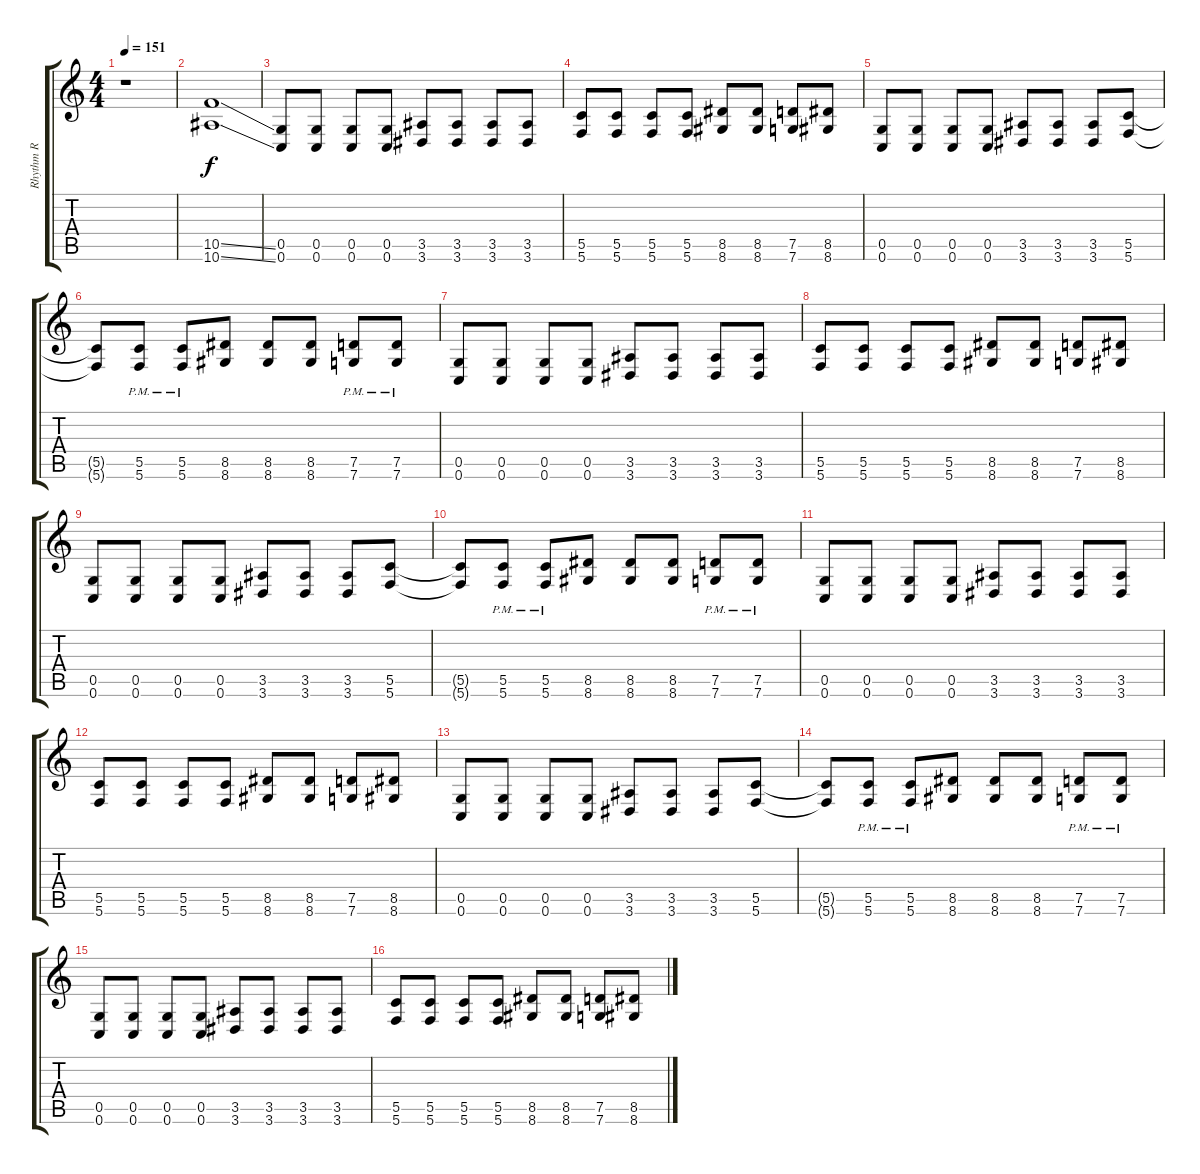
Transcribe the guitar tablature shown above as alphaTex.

\track ("Rhythm R" "Rhythm R") {instrument distortionguitar}
\staff {score tabs}
\tuning (D4 A3 F3 C3 G2 C2) {hide}
\ts (4 4)
\tempo 151
\clef g2
\ks c
r.1{dy f} |
(10.5{ss} 10.6{ss}).1 |
(0.5 0.6).8 (0.5 0.6).8 (0.5 0.6).8 (0.5 0.6).8 (3.5 3.6).8 (3.5 3.6).8 (3.5 3.6).8 (3.5 3.6).8 |
(5.5 5.6).8 (5.5 5.6).8 (5.5 5.6).8 (5.5 5.6).8 (8.5 8.6).8 (8.5 8.6).8 (7.5 7.6).8 (8.5 8.6).8 |
(0.5 0.6).8 (0.5 0.6).8 (0.5 0.6).8 (0.5 0.6).8 (3.5 3.6).8 (3.5 3.6).8 (3.5 3.6).8 (5.5 5.6).8 |
(5.5{t} 5.6{t}).8 (5.5{pm} 5.6{pm}).8 (5.5{pm} 5.6{pm}).8 (8.5 8.6).8 (8.5 8.6).8 (8.5 8.6).8 (7.5{pm} 7.6{pm}).8 (7.5{pm} 7.6{pm}).8 |
(0.5 0.6).8 (0.5 0.6).8 (0.5 0.6).8 (0.5 0.6).8 (3.5 3.6).8 (3.5 3.6).8 (3.5 3.6).8 (3.5 3.6).8 |
(5.5 5.6).8 (5.5 5.6).8 (5.5 5.6).8 (5.5 5.6).8 (8.5 8.6).8 (8.5 8.6).8 (7.5 7.6).8 (8.5 8.6).8 |
(0.5 0.6).8 (0.5 0.6).8 (0.5 0.6).8 (0.5 0.6).8 (3.5 3.6).8 (3.5 3.6).8 (3.5 3.6).8 (5.5 5.6).8 |
(5.5{t} 5.6{t}).8 (5.5{pm} 5.6{pm}).8 (5.5{pm} 5.6{pm}).8 (8.5 8.6).8 (8.5 8.6).8 (8.5 8.6).8 (7.5{pm} 7.6{pm}).8 (7.5{pm} 7.6{pm}).8 |
(0.5 0.6).8 (0.5 0.6).8 (0.5 0.6).8 (0.5 0.6).8 (3.5 3.6).8 (3.5 3.6).8 (3.5 3.6).8 (3.5 3.6).8 |
(5.5 5.6).8 (5.5 5.6).8 (5.5 5.6).8 (5.5 5.6).8 (8.5 8.6).8 (8.5 8.6).8 (7.5 7.6).8 (8.5 8.6).8 |
(0.5 0.6).8 (0.5 0.6).8 (0.5 0.6).8 (0.5 0.6).8 (3.5 3.6).8 (3.5 3.6).8 (3.5 3.6).8 (5.5 5.6).8 |
(5.5{t} 5.6{t}).8 (5.5{pm} 5.6{pm}).8 (5.5{pm} 5.6{pm}).8 (8.5 8.6).8 (8.5 8.6).8 (8.5 8.6).8 (7.5{pm} 7.6{pm}).8 (7.5{pm} 7.6{pm}).8 |
(0.5 0.6).8 (0.5 0.6).8 (0.5 0.6).8 (0.5 0.6).8 (3.5 3.6).8 (3.5 3.6).8 (3.5 3.6).8 (3.5 3.6).8 |
(5.5 5.6).8 (5.5 5.6).8 (5.5 5.6).8 (5.5 5.6).8 (8.5 8.6).8 (8.5 8.6).8 (7.5 7.6).8 (8.5 8.6).8
